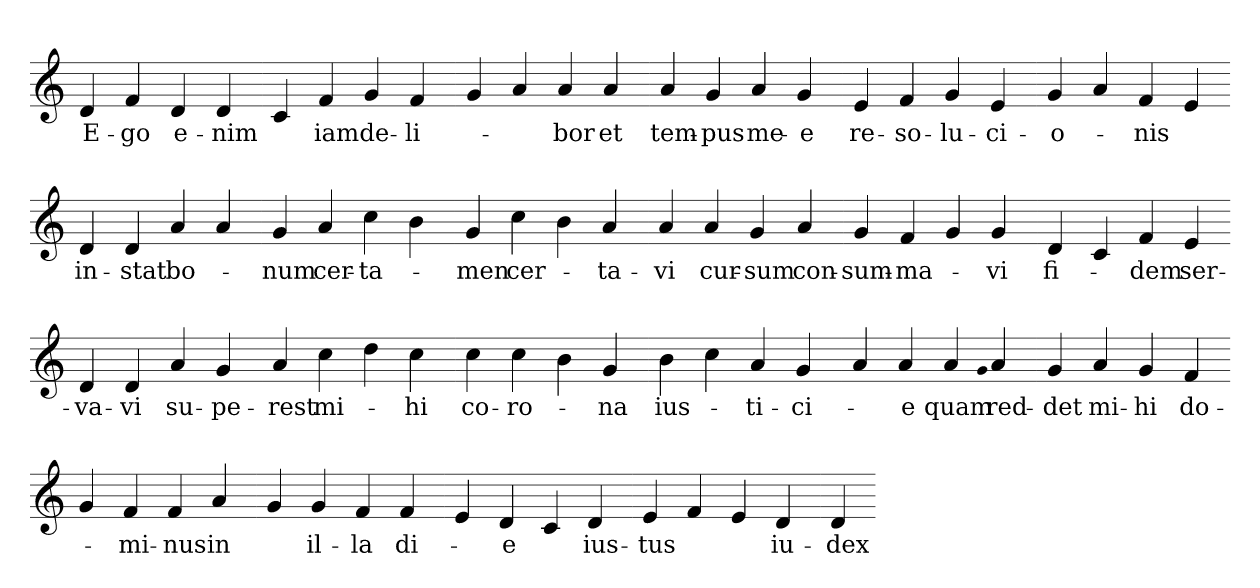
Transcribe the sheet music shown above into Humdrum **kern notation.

**kern	**text
*part1	*part1
*staff1	*staff1
*clefG2	*
=	=
4d	E-
4f	go
4d	e-
4d	nim
=-	=-
4c	.
4f	iam
4g	de-
4f	li-
=-	=-
4g	.
4a	.
4a	bor
4a	et
=-	=-
4a	tem-
4g	pus
4a	me-
4g	e
=-	=-
4e	re-
4f	so-
4g	lu-
4e	ci-
=-	=-
4g	o-
4a	.
4f	nis
4e	.
=-	=-
4d	in-
4d	stat
4a	bo-
4a	.
=-	=-
4g	num
4a	cer-
4cc	ta-
4b	.
=-	=-
4g	men
4cc	cer-
4b	.
4a	ta-
=-	=-
4a	vi
4a	cur-
4g	sum
4a	con-
=-	=-
4g	sum-
4f	ma-
4g	.
4g	vi
=-	=-
4d	fi-
4c	.
4f	dem
4e	ser-
=-	=-
4d	va-
4d	vi
4a	su-
4g	pe-
=-	=-
4a	rest
4cc	mi-
4dd	.
4cc	hi
=-	=-
4cc	co-
4cc	ro-
4b	.
4g	na
=-	=-
4b	ius-
4cc	.
4a	ti-
4g	ci-
=-	=-
4a	.
4a	e
4a	quam
qg	.
4a	red-
=-	=-
4g	det
4a	mi-
4g	hi
4f	do-
=-	=-
4g	.
4f	mi-
4f	nus
4a	in
=-	=-
4g	.
4g	il-
4f	la
4f	di-
=-	=-
4e	.
4d	e
4c	.
4d	ius-
=-	=-
4e	tus
4f	.
4e	.
4d	iu-
=-	=-
4d	dex
=-	=-
*-	*-
